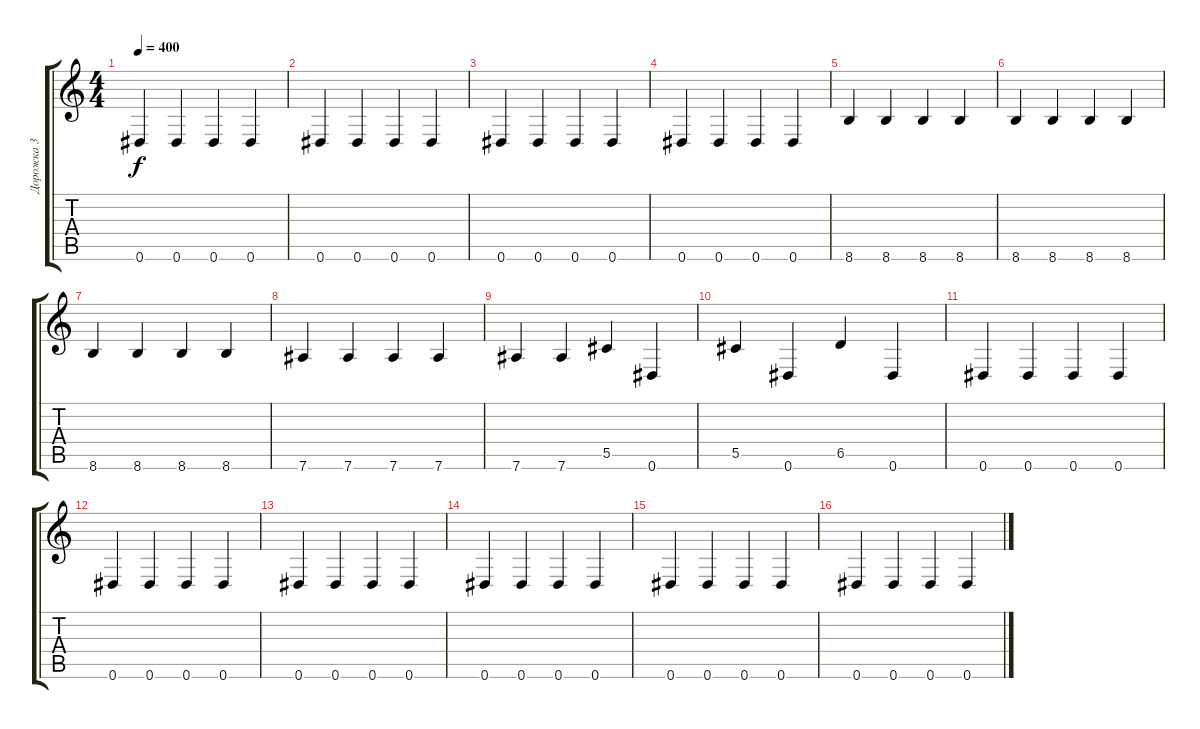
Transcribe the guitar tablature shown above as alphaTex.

\track ("Дорожка 3" "Дорожка 3") {instrument electricbassfinger}
\staff {score tabs}
\tuning (Eb4 Bb3 Gb3 Db3 Ab2 Eb2) {hide}
\ts (4 4)
\tempo 400
\clef g2
\ks c
0.6.4{dy f} 0.6.4 0.6.4 0.6.4 |
0.6.4 0.6.4 0.6.4 0.6.4 |
0.6.4 0.6.4 0.6.4 0.6.4 |
0.6.4 0.6.4 0.6.4 0.6.4 |
8.6.4 8.6.4 8.6.4 8.6.4 |
8.6.4 8.6.4 8.6.4 8.6.4 |
8.6.4 8.6.4 8.6.4 8.6.4 |
7.6.4 7.6.4 7.6.4 7.6.4 |
7.6.4 7.6.4 5.5.4 0.6.4 |
5.5.4 0.6.4 6.5.4 0.6.4 |
0.6.4 0.6.4 0.6.4 0.6.4 |
0.6.4 0.6.4 0.6.4 0.6.4 |
0.6.4 0.6.4 0.6.4 0.6.4 |
0.6.4 0.6.4 0.6.4 0.6.4 |
0.6.4 0.6.4 0.6.4 0.6.4 |
0.6.4 0.6.4 0.6.4 0.6.4
